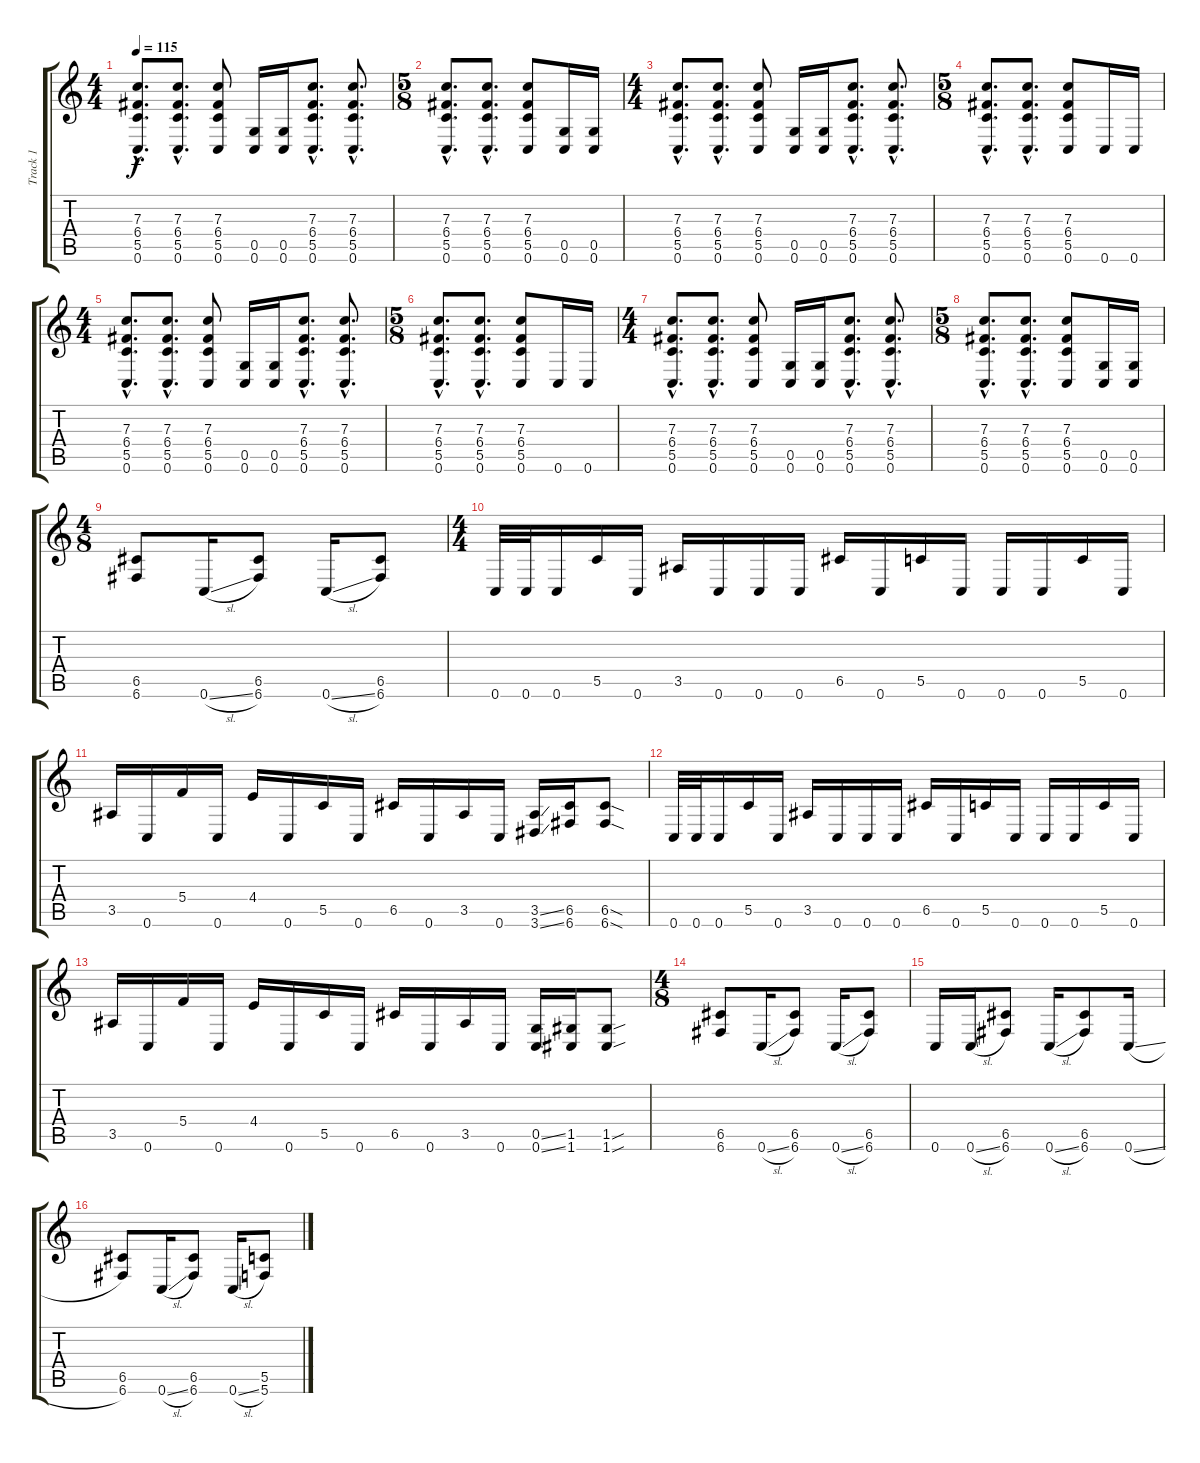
\track ("Track 1" "Track 1") {instrument overdrivenguitar}
\staff {score tabs}
\tuning (D4 A3 F3 C3 G2 C2) {hide}
\ts (4 4)
\tempo 115
\clef g2
\ks c
(7.3{hac} 6.4{hac} 5.5{hac} 0.6{hac}).8{d dy f instrument overdrivenguitar} (7.3{hac} 6.4{hac} 5.5{hac} 0.6{hac}).8{d} (7.3 6.4 5.5 0.6).8 (0.5 0.6).16 (0.5 0.6).16 (7.3{hac} 6.4{hac} 5.5{hac} 0.6{hac}).8{d} (7.3{hac} 6.4{hac} 5.5{hac} 0.6{hac}).8{d} |
\ts (5 8)
(7.3{hac} 6.4{hac} 5.5{hac} 0.6{hac}).8{d} (7.3{hac} 6.4{hac} 5.5{hac} 0.6{hac}).8{d} (7.3 6.4 5.5 0.6).8 (0.5 0.6).16 (0.5 0.6).16 |
\ts (4 4)
(7.3{hac} 6.4{hac} 5.5{hac} 0.6{hac}).8{d} (7.3{hac} 6.4{hac} 5.5{hac} 0.6{hac}).8{d} (7.3 6.4 5.5 0.6).8 (0.5 0.6).16 (0.5 0.6).16 (7.3{hac} 6.4{hac} 5.5{hac} 0.6{hac}).8{d} (7.3{hac} 6.4{hac} 5.5{hac} 0.6{hac}).8{d} |
\ts (5 8)
(7.3{hac} 6.4{hac} 5.5{hac} 0.6{hac}).8{d} (7.3{hac} 6.4{hac} 5.5{hac} 0.6{hac}).8{d} (7.3 6.4 5.5 0.6).8 0.6.16 0.6.16 |
\ts (4 4)
(7.3{hac} 6.4{hac} 5.5{hac} 0.6{hac}).8{d} (7.3{hac} 6.4{hac} 5.5{hac} 0.6{hac}).8{d} (7.3 6.4 5.5 0.6).8 (0.5 0.6).16 (0.5 0.6).16 (7.3{hac} 6.4{hac} 5.5{hac} 0.6{hac}).8{d} (7.3{hac} 6.4{hac} 5.5{hac} 0.6{hac}).8{d} |
\ts (5 8)
(7.3{hac} 6.4{hac} 5.5{hac} 0.6{hac}).8{d} (7.3{hac} 6.4{hac} 5.5{hac} 0.6{hac}).8{d} (7.3 6.4 5.5 0.6).8 0.6.16 0.6.16 |
\ts (4 4)
(7.3{hac} 6.4{hac} 5.5{hac} 0.6{hac}).8{d} (7.3{hac} 6.4{hac} 5.5{hac} 0.6{hac}).8{d} (7.3 6.4 5.5 0.6).8 (0.5 0.6).16 (0.5 0.6).16 (7.3{hac} 6.4{hac} 5.5{hac} 0.6{hac}).8{d} (7.3{hac} 6.4{hac} 5.5{hac} 0.6{hac}).8{d} |
\ts (5 8)
(7.3{hac} 6.4{hac} 5.5{hac} 0.6{hac}).8{d} (7.3{hac} 6.4{hac} 5.5{hac} 0.6{hac}).8{d} (7.3 6.4 5.5 0.6).8 (0.5 0.6).16 (0.5 0.6).16 |
\ts (4 8)
(6.5 6.6).8 0.6{sl}.16 (6.5 6.6).8 0.6{sl}.16 (6.5 6.6).8 |
\ts (4 4)
0.6.32 0.6.32 0.6.16 5.5.16 0.6.16 3.5.16 0.6.16 0.6.16 0.6.16 6.5.16 0.6.16 5.5.16 0.6.16 0.6.16 0.6.16 5.5.16 0.6.16 |
3.5.16 0.6.16 5.4.16 0.6.16 4.4.16 0.6.16 5.5.16 0.6.16 6.5.16 0.6.16 3.5.16 0.6.16 (3.5{ss} 3.6{ss}).16 (6.5 6.6).16 (6.5{sod} 6.6{sod}).8 |
0.6.32 0.6.32 0.6.16 5.5.16 0.6.16 3.5.16 0.6.16 0.6.16 0.6.16 6.5.16 0.6.16 5.5.16 0.6.16 0.6.16 0.6.16 5.5.16 0.6.16 |
3.5.16 0.6.16 5.4.16 0.6.16 4.4.16 0.6.16 5.5.16 0.6.16 6.5.16 0.6.16 3.5.16 0.6.16 (0.5{ss} 0.6{ss}).16 (1.5 1.6).16 (1.5{sou} 1.6{sou}).8 |
\ts (4 8)
(6.5 6.6).8 0.6{sl}.16 (6.5 6.6).8 0.6{sl}.16 (6.5 6.6).8 |
0.6.16 0.6{sl}.16 (6.5 6.6).8 0.6{sl}.16 (6.5 6.6).8 0.6{sl}.16 |
(6.5 6.6).8 0.6{sl}.16 (6.5 6.6).8 0.6{sl}.16 (5.5 5.6).8
